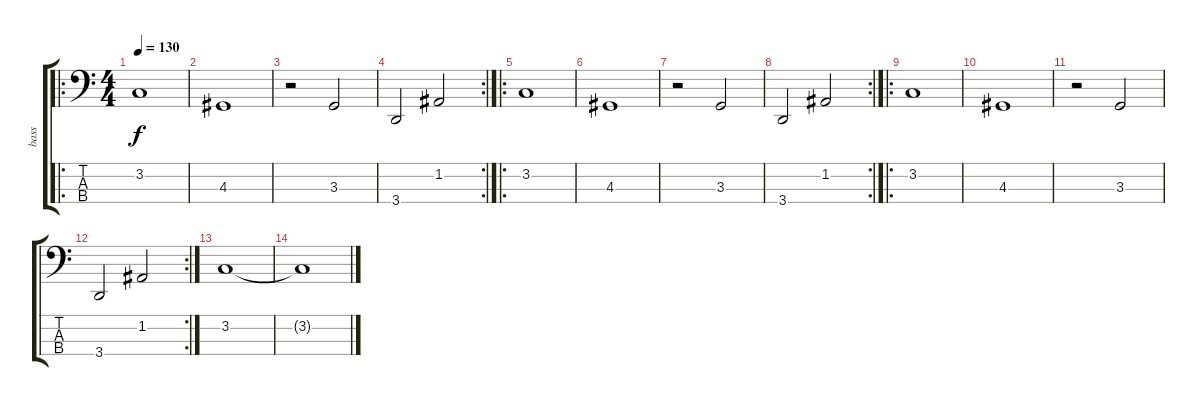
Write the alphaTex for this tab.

\track ("bass" "bass") {instrument electricbassfinger}
\staff {score tabs}
\tuning (D2 A1 E1 B0) {hide}
\ro
\ts (4 4)
\tempo 130
\clef f4
\ks c
3.2.1{dy f} |
4.3.1 |
r.2 3.3.2 |
\rc 2
3.4.2 1.2.2 |
\ro
3.2.1 |
4.3.1 |
r.2 3.3.2 |
\rc 2
3.4.2 1.2.2 |
\ro
3.2.1 |
4.3.1 |
r.2 3.3.2 |
\rc 2
3.4.2 1.2.2 |
3.2.1 |
3.2{t}.1
